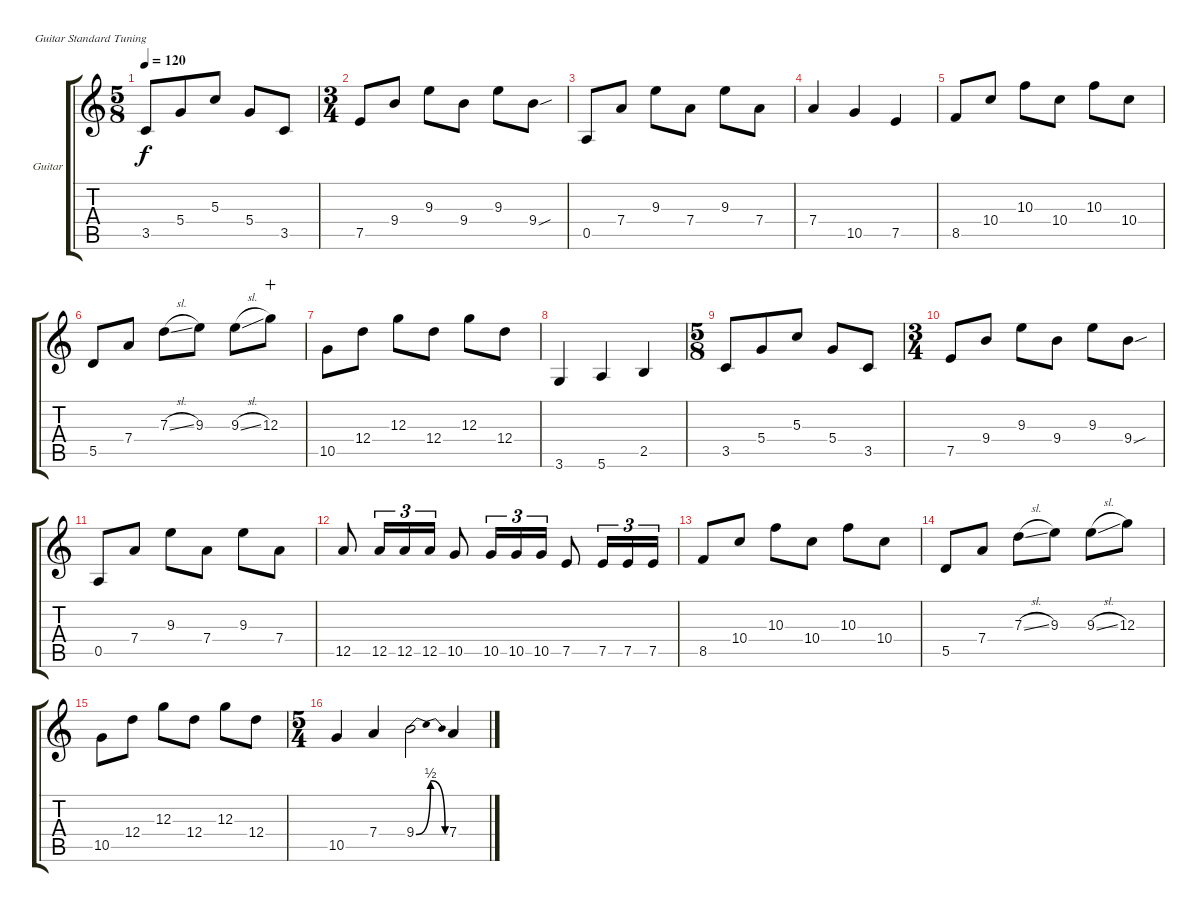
\bracketExtendMode groupsimilarinstruments
\firstSystemTrackNameOrientation horizontal
\otherSystemsTrackNameOrientation horizontal
\track ("Guitar Arrangement" "Guitar") {mute instrument electricguitarclean}
\staff {score tabs}
\tuning (E4 B3 G3 D3 A2 E2)
\ts (5 8)
\tempo 120
\clef g2
\ks c
3.5.8{dy f} 5.4.8 5.3.8 5.4.8 3.5.8 |
\ts (3 4)
7.5.8 9.4.8 9.3.8 9.4.8 9.3.8 9.4{sou}.8 |
0.5.8 7.4.8 9.3.8 7.4.8 9.3.8 7.4.8 |
7.4.4 10.5.4 7.5.4 |
8.5.8 10.4.8 10.3.8 10.4.8 10.3.8 10.4.8 |
5.5.8 7.4.8 7.3{sl}.8 9.3.8 9.3{sl}.8 12.3.8{wahc} |
10.5.8 12.4.8 12.3.8 12.4.8 12.3.8 12.4.8 |
3.6.4 5.6.4 2.5.4 |
\ts (5 8)
3.5.8 5.4.8 5.3.8 5.4.8 3.5.8 |
\ts (3 4)
7.5.8 9.4.8 9.3.8 9.4.8 9.3.8 9.4{sou}.8 |
0.5.8 7.4.8 9.3.8 7.4.8 9.3.8 7.4.8 |
12.5.8 12.5.16{tu (3 2)} 12.5.16{tu (3 2)} 12.5.16{tu (3 2)} 10.5.8 10.5.16{tu (3 2)} 10.5.16{tu (3 2)} 10.5.16{tu (3 2)} 7.5.8 7.5.16{tu (3 2)} 7.5.16{tu (3 2)} 7.5.16{tu (3 2)} |
8.5.8 10.4.8 10.3.8 10.4.8 10.3.8 10.4.8 |
5.5.8 7.4.8 7.3{sl}.8 9.3.8 9.3{sl}.8 12.3.8 |
10.5.8 12.4.8 12.3.8 12.4.8 12.3.8 12.4.8 |
\ts (5 4)
10.5.4 7.4.4 9.4{be (bendrelease 15 0 18.599999999999998 2 27.599999999999998 2 31.799999999999997 0)}.2 7.4.4
